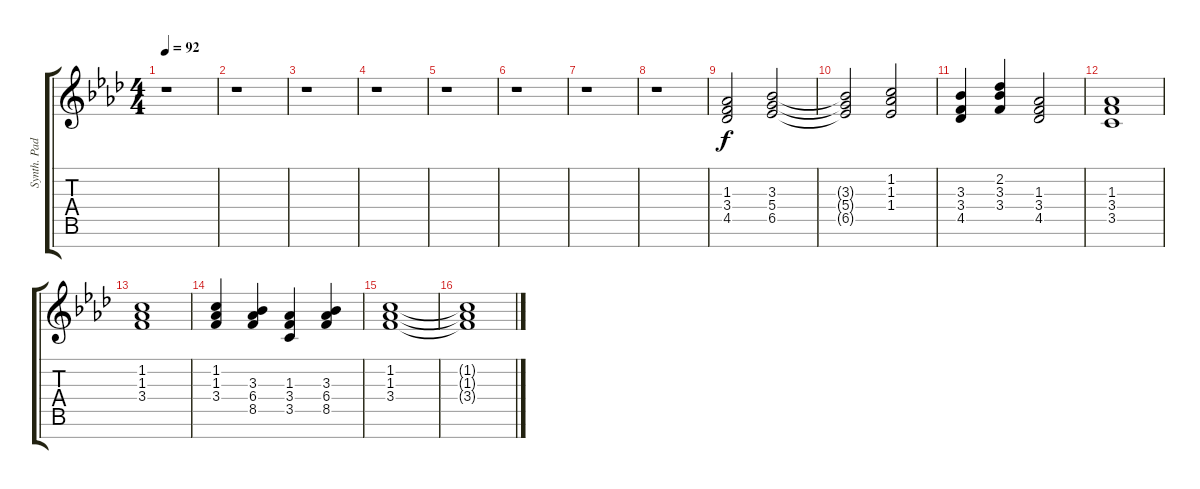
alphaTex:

\track ("Synth. Pad" "Synth. Pad") {instrument pad2warm}
\staff {score tabs}
\tuning (E5 B4 G4 D4 A3 E3 B2) {hide}
\ts (4 4)
\tempo 92
\clef g2
\ks ab
r.1{dy f} |
r.1 |
r.1 |
r.1 |
r.1 |
r.1 |
r.1 |
r.1 |
(1.3 3.4 4.5).2 (3.3 5.4 6.5).2 |
(3.3{t} 5.4{t} 6.5{t}).2 (1.2 1.3 1.4).2 |
(3.3 3.4 4.5).4 (2.2 3.3 3.4).4 (1.3 3.4 4.5).2 |
(1.3 3.4 3.5).1 |
(1.2 1.3 3.4).1 |
(1.2 1.3 3.4).4 (3.3 6.4 8.5).4 (1.3 3.4 3.5).4 (3.3 6.4 8.5).4 |
(1.2 1.3 3.4).1 |
(1.2{t} 1.3{t} 3.4{t}).1
